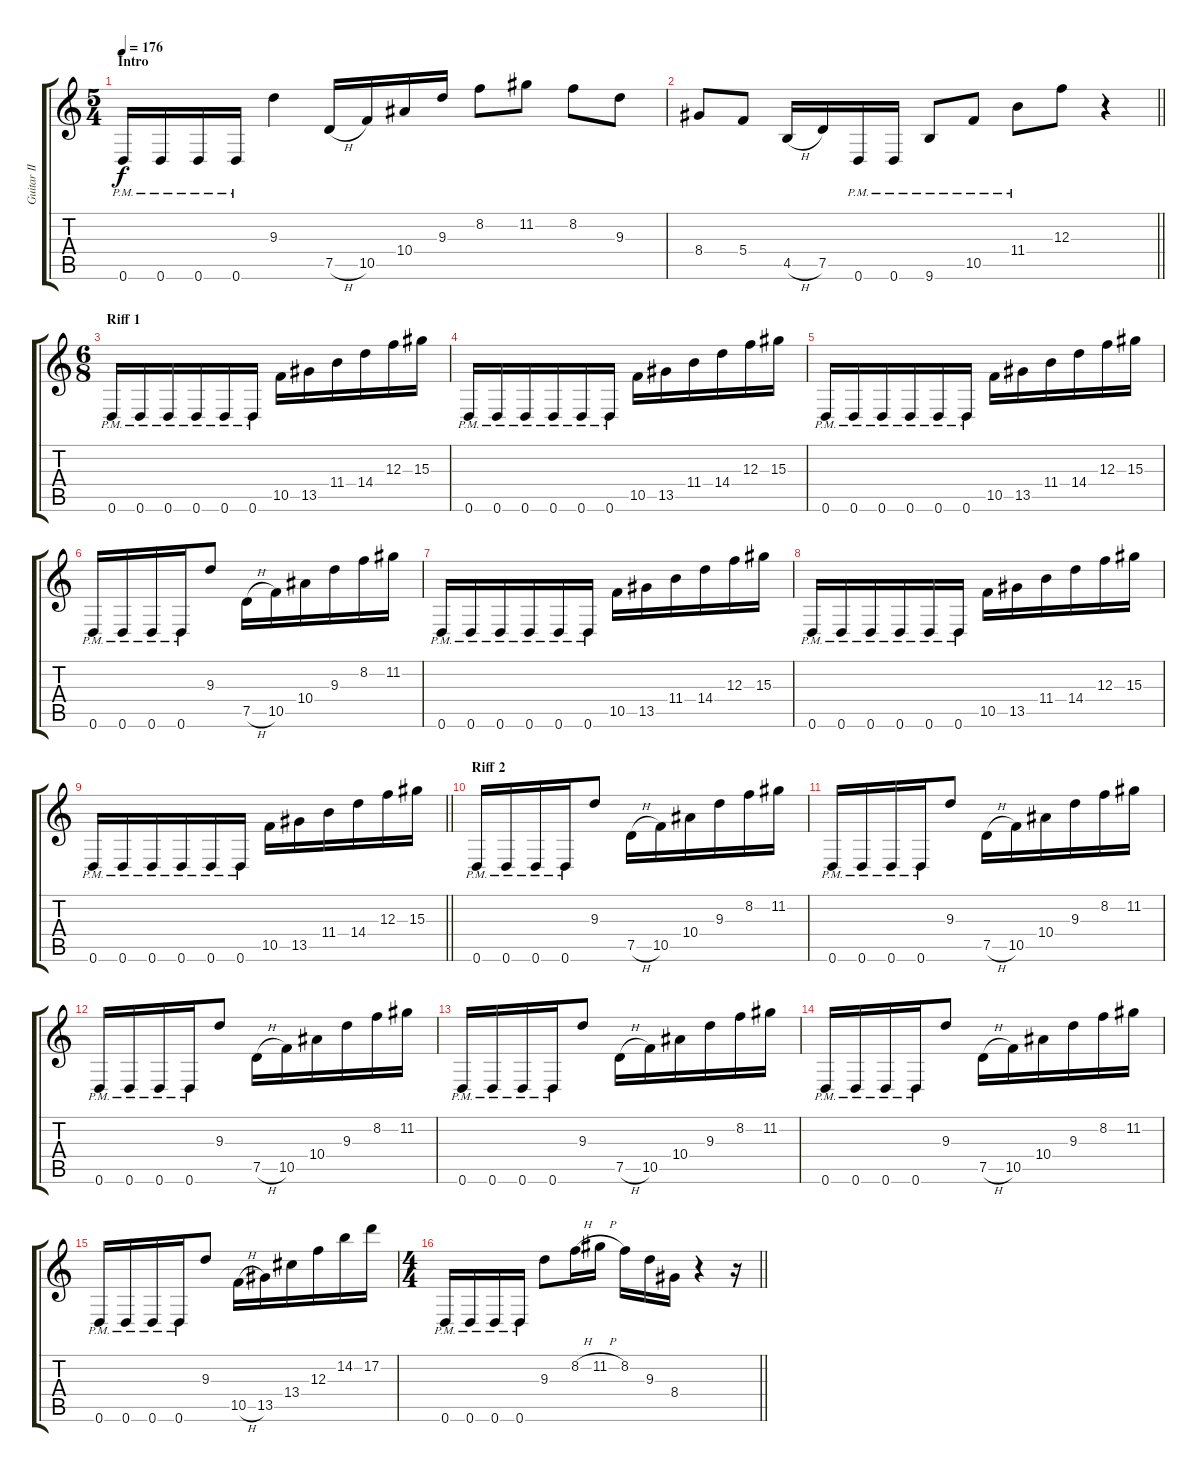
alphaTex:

\track ("Guitar II" "Guitar II") {instrument distortionguitar}
\staff {score tabs}
\tuning (D4 A3 F3 C3 G2 D2) {hide}
\ts (5 4)
\section ("" "Intro")
\tempo 176
\clef g2
\ks c
0.6{pm}.16{dy f instrument distortionguitar} 0.6{pm}.16 0.6{pm}.16 0.6{pm}.16 9.3.4 7.5{h}.16 10.5.16 10.4.16 9.3.16 8.2.8 11.2.8 8.2.8 9.3.8 |
\barLineRight lightlight
8.4.8 5.4.8 4.5{h}.16 7.5.16 0.6{pm}.16 0.6{pm}.16 9.6{pm}.8 10.5{pm}.8 11.4{pm}.8 12.3.8 r.4 |
\ts (6 8)
\section ("" "Riff 1")
0.6{pm}.16 0.6{pm}.16 0.6{pm}.16 0.6{pm}.16 0.6{pm}.16 0.6{pm}.16 10.5.16 13.5.16 11.4.16 14.4.16 12.3.16 15.3.16 |
0.6{pm}.16 0.6{pm}.16 0.6{pm}.16 0.6{pm}.16 0.6{pm}.16 0.6{pm}.16 10.5.16 13.5.16 11.4.16 14.4.16 12.3.16 15.3.16 |
0.6{pm}.16 0.6{pm}.16 0.6{pm}.16 0.6{pm}.16 0.6{pm}.16 0.6{pm}.16 10.5.16 13.5.16 11.4.16 14.4.16 12.3.16 15.3.16 |
0.6{pm}.16 0.6{pm}.16 0.6{pm}.16 0.6{pm}.16 9.3.8 7.5{h}.16 10.5.16 10.4.16 9.3.16 8.2.16 11.2.16 |
0.6{pm}.16 0.6{pm}.16 0.6{pm}.16 0.6{pm}.16 0.6{pm}.16 0.6{pm}.16 10.5.16 13.5.16 11.4.16 14.4.16 12.3.16 15.3.16 |
0.6{pm}.16 0.6{pm}.16 0.6{pm}.16 0.6{pm}.16 0.6{pm}.16 0.6{pm}.16 10.5.16 13.5.16 11.4.16 14.4.16 12.3.16 15.3.16 |
\barLineRight lightlight
0.6{pm}.16 0.6{pm}.16 0.6{pm}.16 0.6{pm}.16 0.6{pm}.16 0.6{pm}.16 10.5.16 13.5.16 11.4.16 14.4.16 12.3.16 15.3.16 |
\section ("" "Riff 2")
0.6{pm}.16 0.6{pm}.16 0.6{pm}.16 0.6{pm}.16 9.3.8 7.5{h}.16 10.5.16 10.4.16 9.3.16 8.2.16 11.2.16 |
0.6{pm}.16 0.6{pm}.16 0.6{pm}.16 0.6{pm}.16 9.3.8 7.5{h}.16 10.5.16 10.4.16 9.3.16 8.2.16 11.2.16 |
0.6{pm}.16 0.6{pm}.16 0.6{pm}.16 0.6{pm}.16 9.3.8 7.5{h}.16 10.5.16 10.4.16 9.3.16 8.2.16 11.2.16 |
0.6{pm}.16 0.6{pm}.16 0.6{pm}.16 0.6{pm}.16 9.3.8 7.5{h}.16 10.5.16 10.4.16 9.3.16 8.2.16 11.2.16 |
0.6{pm}.16 0.6{pm}.16 0.6{pm}.16 0.6{pm}.16 9.3.8 7.5{h}.16 10.5.16 10.4.16 9.3.16 8.2.16 11.2.16 |
0.6{pm}.16 0.6{pm}.16 0.6{pm}.16 0.6{pm}.16 9.3.8 10.5{h}.16 13.5.16 13.4.16 12.3.16 14.2.16 17.2.16 |
\ts (4 4)
\barLineRight lightlight
0.6{pm}.16 0.6{pm}.16 0.6{pm}.16 0.6{pm}.16 9.3.8 8.2{h}.16 11.2{h}.16 8.2.16 9.3.16 8.4.16 r.4 r.16
